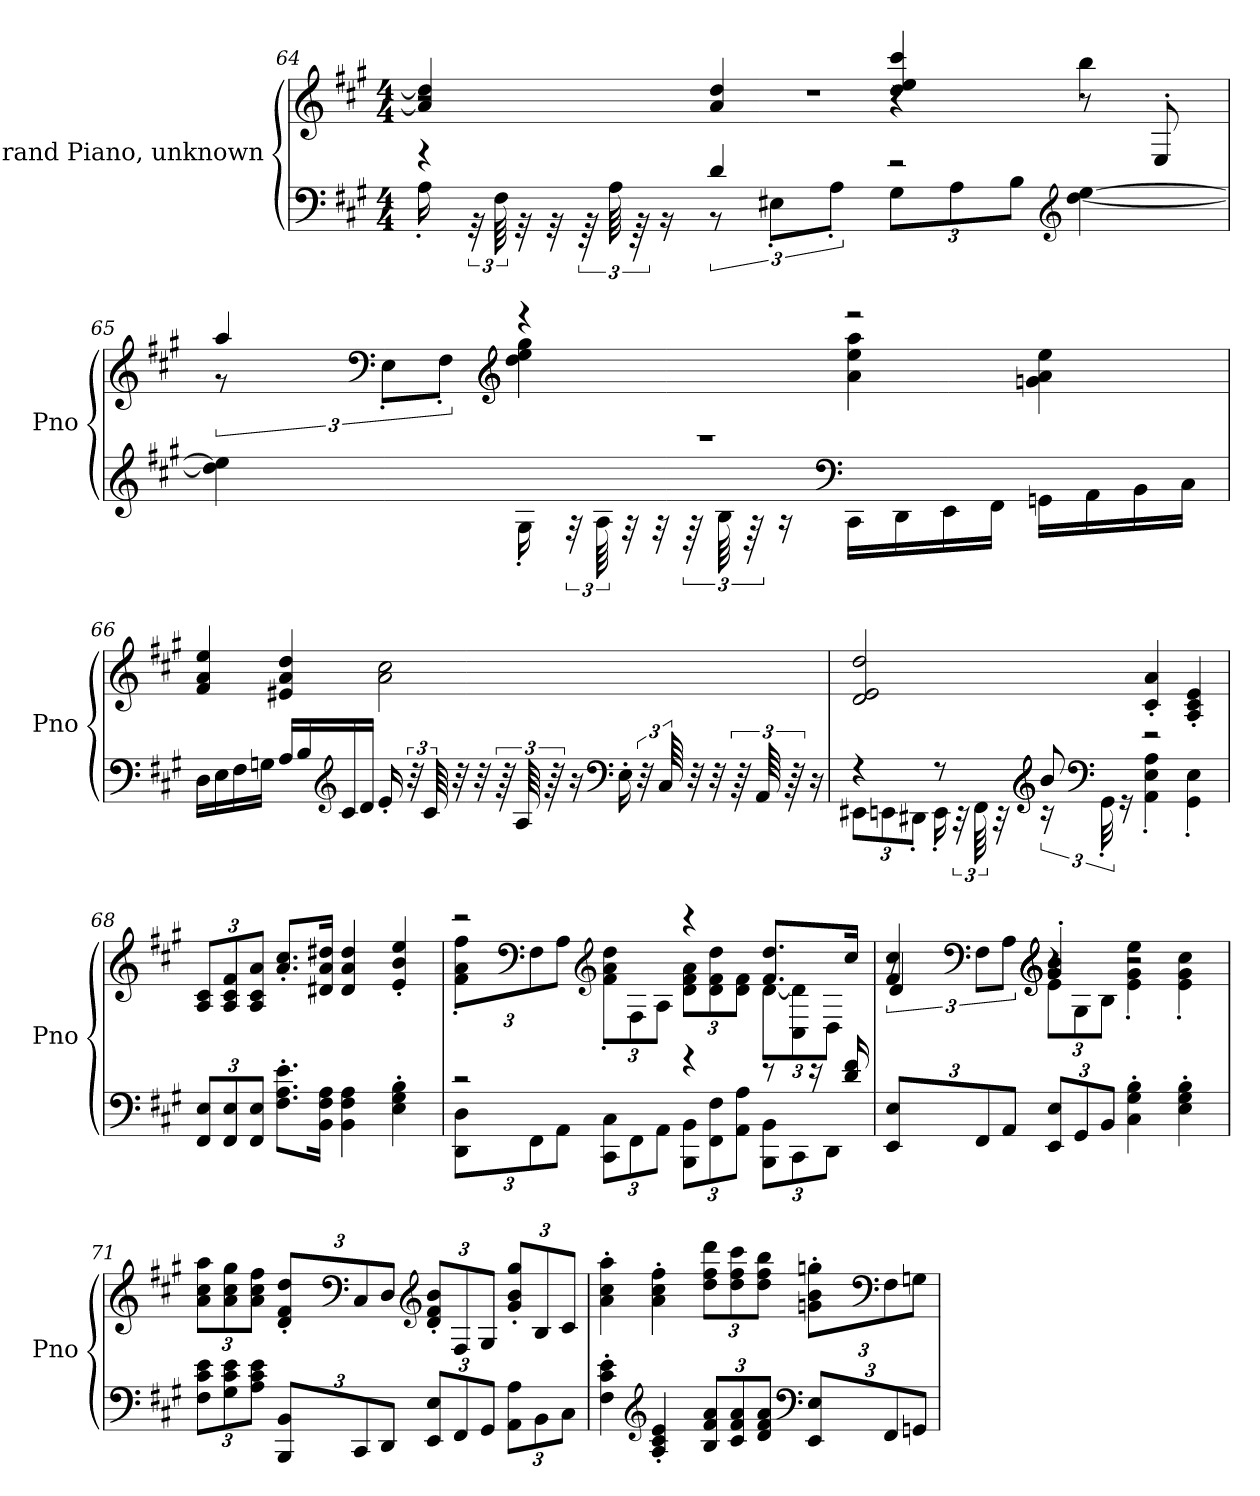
**kern	**kern
*part1	*part1
*staff2	*staff1
*I"Grand Piano, unknown	*
*I'Pno	*
!!LO:LB:g=z
*clefF4	*clefG2
*k[f#c#g#]	*k[f#c#g#]
*M4/4	*M4/4
=64	=64
*^	*^
*	*	*	*^
4r	16A'\	1r	2r	4a/] 4dd/]
.	48r	.	.	.
.	96F#\	.	.	.
.	32r	.	.	.
.	32r	.	.	.
.	96r	.	.	.
.	96A\	.	.	.
.	96r	.	.	.
.	16r	.	.	.
4d/	12r	.	.	4a/ 4dd/
.	12E#X'\L	.	.	.
.	12A'\J	.	.	.
*	*Xbrackettup	*	*	*
2r	12G#\L	.	4r	4dd/ 4ee/ 4ccc#/
.	12A\	.	.	.
.	12B\J	.	.	.
*clefG2	*	*	*	*
.	[4dd\ [4ee\	.	4bb\	8r
.	.	.	.	8E'/
*	*	*	*v	*v
!!LO:LB:g=z
=65	=65	=65	=65
1r	4dd\] 4ee\]	4aa/	12r
*	*	*clefF4	*
.	.	.	12E'\L
.	.	.	12F#'\J
*	*	*clefG2	*
.	16G#'\	4r	4dd\ 4ee\ 4gg#\
*	*brackettup	*	*
.	48r	.	.
.	96A\	.	.
.	32r	.	.
.	32r	.	.
.	96r	.	.
.	96B\	.	.
.	96r	.	.
.	16r	.	.
*clefF4	*	*	*
.	16CC#\LL	2r	4a\ 4ee\ 4aa\
.	16DD\	.	.
.	16EE\	.	.
.	16FF#\JJ	.	.
.	16GGn\LL	.	4gn\ 4a\ 4ee\
.	16AA\	.	.
.	16BB\	.	.
.	16C#\JJ	.	.
*v	*v	*	*
*	*v	*v
!!LO:LB:g=z
=66	=66
16D\LL	4f#/ 4a/ 4ee/
16E\	.
16F#\	.
16Gn\JJ	.
16A/LL	4e#X/ 4a/ 4dd/
16B/	.
*clefG2	*
16c#/	.
16d/JJ	.
16e'/	2a\ 2cc#\
48r	.
96c#/	.
32r	.
32r	.
96r	.
96A/	.
96r	.
16r	.
*clefF4	*
16E'\	.
48r	.
96C#/	.
32r	.
32r	.
96r	.
96AA/	.
96r	.
16r	.
!!LO:LB:g=z
=67	=67
*^	*
*	*Xbrackettup	*
4r	12EE#X\L	2d/ 2e/ 2dd/
.	12EEn\	.
.	12DD#X'\J	.
8r	16EE'\	.
*	*brackettup	*
.	48r	.
.	96FF#\	.
.	32r	.
*clefG2	*	*
8b/	24r	.
*clefF4	*	*
.	48GG#'\	.
.	16r	.
2r	4AA\' 4E\' 4A\'	4c#/' 4a/'
.	4GG#\' 4E\'	4A/' 4c#/' 4e/'
*v	*v	*
=68	=68
*Xbrackettup	*Xbrackettup
12FF#/ 12E/L	12A/ 12c#/L
12FF#/ 12E/	12A/ 12c#/ 12f#/
12FF#/ 12E/J	12A/ 12c#/ 12a/J
8.F#\' 8.A\' 8.e\'L	8.a/' 8.cc#/'L
16BB\ 16F#\ 16A\Jk	16d#X/ 16a/ 16dd#X/Jk
4BB\ 4F#\ 4A\	4d#/ 4a/ 4dd#/
4E\' 4G#\' 4B\'	4e/' 4b/' 4ee/'
!!LO:LB:g=z
=69	=69
*^	*^
2r	12DD\ 12D\L	2r	12f#\' 12a\' 12ff#\'L
*	*	*clefF4	*
.	12FF#\	.	12F#\
.	12AA\J	.	12A\J
*	*	*clefG2	*
.	12CC#\ 12C#\L	.	12f#\' 12a\' 12dd\'L
.	12FF#\	.	12F#\
.	12AA\J	.	12A\J
4r	12BBB\ 12BB\L	4r	12d\ 12f#\ 12a\L
.	12FF#\ 12F#\	.	12d\ 12f#\ 12dd\
.	12AA\ 12A\J	.	12d\ 12f#\J
8r	12BBB\ 12BB\L	8.f#/ 8.dd/L	[12d\L
.	12CC#\	.	12C#\ 12d\]
16r	.	.	.
.	12DD\J	.	12D\J
16d/ 16f#/	.	16cc#/Jk	.
*v	*v	*	*
=70	=70	=70
*	*	*brackettup
*	*	*^
12EE/ 12E/L	4f#/ 4cc#/	12r	4d/
*	*clefF4	*	*
12FF#/	.	12F#\L	.
12AA/J	.	12A\J	.
*	*clefG2	*	*
*	*	*Xbrackettup	*
12EE/ 12E/L	4g#/' 4b/'	12e\L	4r
12GG#/	.	12G#\	.
12BB/J	.	12B\J	.
4C#\' 4G#\' 4B\'	2r	4e\' 4g#\' 4ee\'	2r
4E\' 4G#\' 4B\'	.	4e\' 4g#\' 4cc#\'	.
*	*v	*v	*v
!!LO:PB:g=z
=71	=71
12F#\ 12c#\ 12e\L	12a\ 12cc#\ 12aa\L
12G#\ 12c#\ 12e\	12a\ 12cc#\ 12gg#\
12A\ 12c#\ 12e\J	12a\ 12cc#\ 12ff#\J
12BBB/ 12BB/L	12d/' 12f#/' 12dd/'L
*	*clefF4
12CC#/	12C#/
12DD/J	12D/J
*	*clefG2
12EE/ 12E/L	12d/' 12f#/' 12b/'L
12FF#/	12F#/
12GG#/J	12G#/J
12AA\ 12A\L	12g#/' 12b/' 12gg#/'L
12BB\	12B/
12C#\J	12c#/J
=72	=72
4F#\' 4c#\' 4e\'	4a\' 4cc#\' 4aa\'
*clefG2	*
4A/' 4c#/' 4e/'	4a\' 4cc#\' 4ff#\'
12B/ 12f#/ 12a/L	12dd\ 12ff#\ 12ddd\L
12c#/ 12f#/ 12a/	12dd\ 12ff#\ 12ccc#\
12d/ 12f#/ 12a/J	12dd\ 12ff#\ 12bb\J
*clefF4	*
12EE/ 12E/L	12gn\' 12b\' 12ggn\'L
*	*clefF4
12FF#/	12F#\
12GGn/J	12Gn\J
=	=
*-	*-
